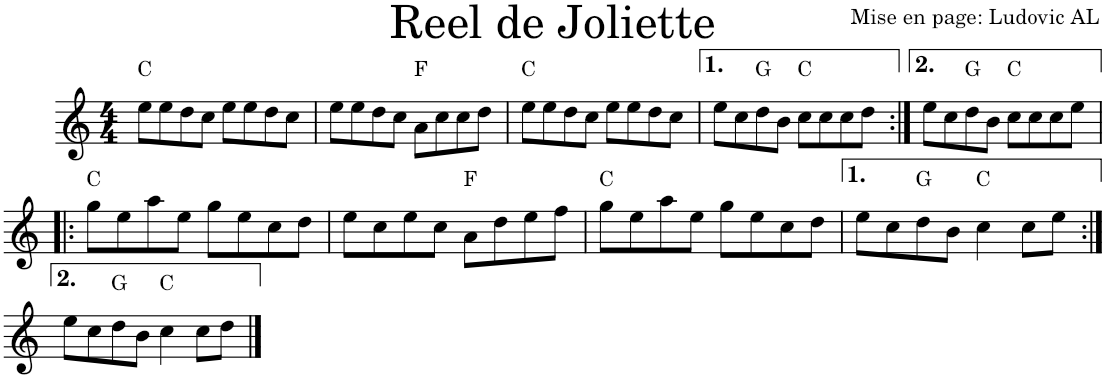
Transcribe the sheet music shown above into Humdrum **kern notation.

**kern	**harte
*part1	*part1
*staff1	*
*I"Violon	*
*I'Vln.	*
*clefG2	*
*k[]	*
*M4/4	*
=1	=1
8ee\L	C:maj
8ee\	.
8dd\	.
8cc\J	.
8ee\L	.
8ee\	.
8dd\	.
8cc\J	.
=2	=2
8ee\L	.
8ee\	.
8dd\	.
8cc\J	.
8a\L	F:maj
8cc\	.
8cc\	.
8dd\J	.
=3	=3
8ee\L	C:maj
8ee\	.
8dd\	.
8cc\J	.
8ee\L	.
8ee\	.
8dd\	.
8cc\J	.
=4	=4
8ee\L	.
8cc\	.
8dd\	G:maj
8b\J	.
8cc\L	C:maj
8cc\	.
8cc\	.
8dd\J	.
=5:|!	=5:|!
8ee\L	.
8cc\	.
8dd\	G:maj
8b\J	.
8cc\L	C:maj
8cc\	.
8cc\	.
8ee\J	.
!!LO:LB:g=z
=6!|:	=6!|:
8gg\L	C:maj
8ee\	.
8aa\	.
8ee\J	.
8gg\L	.
8ee\	.
8cc\	.
8dd\J	.
=7	=7
8ee\L	.
8cc\	.
8ee\	.
8cc\J	.
8a\L	F:maj
8dd\	.
8ee\	.
8ff\J	.
=8	=8
8gg\L	C:maj
8ee\	.
8aa\	.
8ee\J	.
8gg\L	.
8ee\	.
8cc\	.
8dd\J	.
=9	=9
8ee\L	.
8cc\	.
8dd\	G:maj
8b\J	.
4cc\	C:maj
8cc\L	.
8ee\J	.
!!LO:LB:g=z
=10:|!	=10:|!
8ee\L	.
8cc\	.
8dd\	G:maj
8b\J	.
4cc\	C:maj
8cc\L	.
8dd\J	.
==	==
*-	*-
